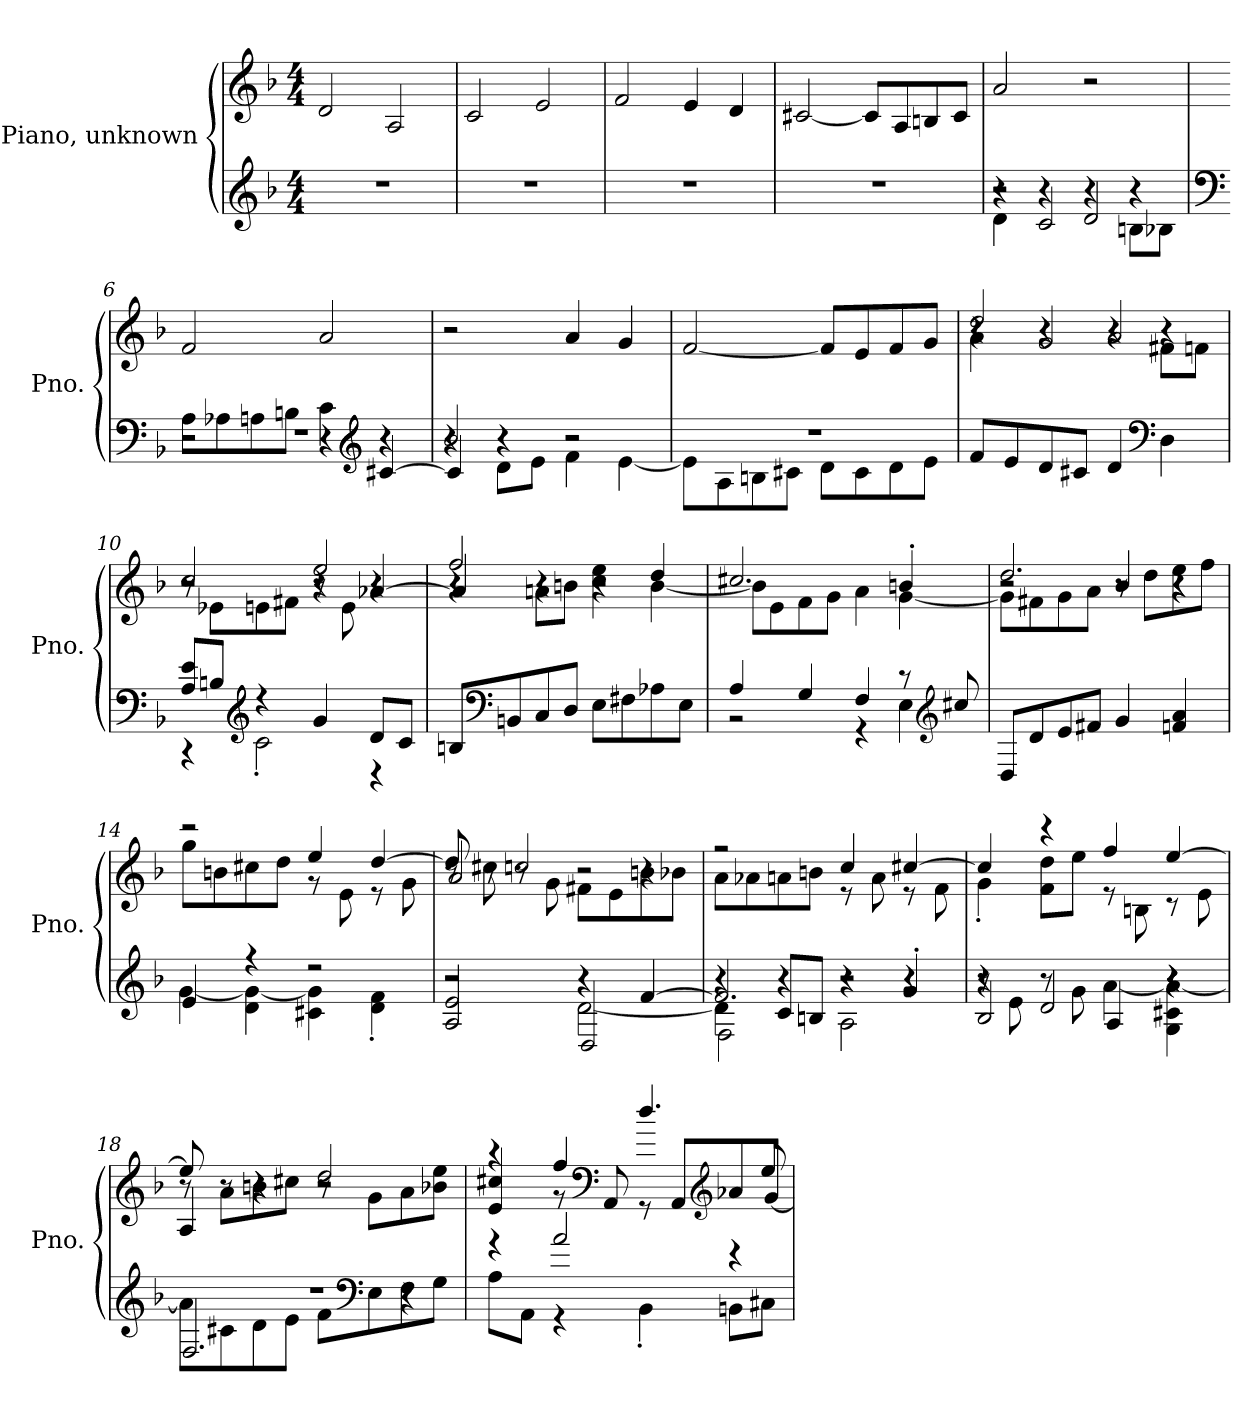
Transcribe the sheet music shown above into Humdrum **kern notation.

**kern	**kern
*part1	*part1
*staff2	*staff1
*I"Piano, unknown	*
*I'Pno.	*
*clefG2	*clefG2
*k[b-]	*k[b-]
*M4/4	*M4/4
*MM120	*MM120
=1	=1
1r	2d/
.	2A/
=2	=2
1r	2c/
.	2e/
=3	=3
1r	2f/
.	4e/
.	4d/
=4	=4
1r	[2c#X/
.	8c#/L]
.	8A/
.	8Bn/
.	8c#/J
=5	=5
*^	*
*	*^	*
2r	4d\	4r	2a/
.	4r	2c/	.
2d/	4r	.	2r
.	8Bn\L	4r	.
.	8B-X\J	.	.
=6	=6	=6	=6
*clefF4	*	*	*
1r	8A\L	2r	2f/
.	8A-X\	.	.
.	8An\	.	.
.	8Bn\J	.	.
.	4c\	4r	2a/
*clefG2	*	*	*
.	4r	[4c#X/	.
!!LO:LB:g=z
=7	=7	=7	=7
2b-/	4r	4c#/]	2r
.	8d\L	4r	.
.	8e\J	.	.
2r	4f\	2r	4a/
.	[4e\	.	4g/
*	*v	*v	*
=8	=8	=8
1r	8e\L]	[2f/
.	8A\	.
.	8Bn\	.
.	8c#X\J	.
.	8d\L	8f/L]
.	8c#\	8e/
.	8d\	8f/
.	8e\J	8g/J
*v	*v	*
=9	=9
*	*^
*	*	*^
8f/L	2dd/	4a\	4r
8e/	.	.	.
8d/	.	4r	2g/
8c#X/J	.	.	.
4d/	2a/	4r	.
*clefF4	*	*	*
4D\	.	8f#X\L	4r
.	.	8fn\J	.
=10	=10	=10	=10
*^	*	*	*
8A/ 8e/L	4r	2cc/	8r	2r
8Bn/J	.	.	8e-X\L	.
*clefG2	*	*	*	*
4r	2c'\	.	8en\	.
.	.	.	8f#X\J	.
4g/	.	2ee/	8r	4r
.	.	.	8e\	.
8d/L	4r	.	4r	[4a-X/
8c/J	.	.	.	.
*v	*v	*	*	*
!!LO:LB:g=z	!!	!!
=11	=11	=11	=11
8Bn/L	2ff/	4r	4a-/]
*clefF4	*	*	*
8BBn/	.	.	.
8C/	.	8an\L	4r
8D/J	.	8bn\J	.
8E\L	4r	4cc\ 4ee\	2r
8F#X\	.	.	.
8A-X\	4dd/	[4b\	.
8E\J	.	.	.
*	*	*v	*v
=12	=12	=12
*^	*	*
4A/	2r	2.cc#X/	8b\L]
.	.	.	8e\
4G/	.	.	8f\
.	.	.	8g\J
4F/	4r	.	4a\
8r	4E\	4bn'/	[4g\
*clefG2	*	*	*
8cc#X/	.	.	.
*v	*v	*	*
=13	=13	=13
*	*	*^
8D/L	2.dd/	8g\L]	2r
8d/	.	8f#X\	.
8e/	.	8g\	.
8f#X/J	.	8a\J	.
4g/	.	8r	4b-/
.	.	8dd\L	.
4fn/ 4a/	4r	8ee\	4r
.	.	8ff\J	.
*	*	*v	*v
!!LO:LB:g=z
=14	=14	=14
*^	*	*
4e/	[4g\	2r	8gg\L
.	.	.	8bn\
4r	4d\ 4g\_	.	8cc#X\
.	.	.	8dd\J
2r	4c#X\ 4g\]	4ee/	8r
.	.	.	8e\
.	4d\' 4f\'	[4dd/	8r
.	.	.	8g\
=15	=15	=15	=15
*	*^	*	*^
2r	2r	2A/ 2e/	8dd/]	8r	2a/
.	.	.	8r	8cc#X\	.
.	.	.	2ccn/	8r	.
.	.	.	.	8g\	.
4r	[2d\	2D/	.	8f#X\L	2r
.	.	.	.	8e\	.
[4f/	.	.	4r	8bn\	.
.	.	.	.	8b-X\J	.
*	*	*	*	*v	*v
=16	=16	=16	=16	=16
*	*	*^	*	*
2.f/]	4d\]	4r	2F\	2r	8a\L
.	.	.	.	.	8a-X\
.	4r	8c/L	.	.	8an\
.	.	8Bn/J	.	.	8bn\J
.	2r	4r	2A\	4cc/	8r
.	.	.	.	.	8a\
4r	.	4g'/	.	[4cc#X/	8r
.	.	.	.	.	8f\
*	*	*v	*v	*	*
=17	=17	=17	=17	=17
4r	8r	2B-/	4cc#/]	4g'\
.	8e\	.	.	.
2d/	8r	.	4r	8f\ 8dd\L
.	8g\	.	.	8ee\J
.	[4a\	4A/	4ff/	8r
.	.	.	.	8Bn\
4r	4G\ 4c#X\ 4a\_	4r	[4ee/	8r
.	.	.	.	8e\
!!LO:LB:g=z
=18	=18	=18	=18	=18
*	*	*	*	*^
1r	8a\L]	2.F/	8ee/]	8r	4A/
.	8c#X\	.	8r	8a\L	.
.	8d\	.	4r	8bn\	4r
.	8e\J	.	.	8cc#X\J	.
.	8f\L	.	2dd/	8r	2r
*clefF4	*	*	*	*	*
.	8E\	.	.	8g\L	.
.	8F\	4r	.	8a\	.
.	8G\J	.	.	8b-X\ 8ee\J	.
*	*v	*v	*	*	*
*	*	*	*v	*v
=19	=19	=19	=19
4r	8A\L	4r	4e/ 4cc#X/
.	8AA\J	.	.
2a/	4r	4ff/	8r
*	*	*clefF4	*
.	.	.	8AA/
.	4BB-'\	4.dd/	8r
.	.	.	8AA/L
*	*	*clefG2	*
4r	8BBn\L	.	8a-X/
.	8C#X\J	8ee/	[8g/J
*v	*v	*	*
*	*v	*v
=	=
*-	*-
